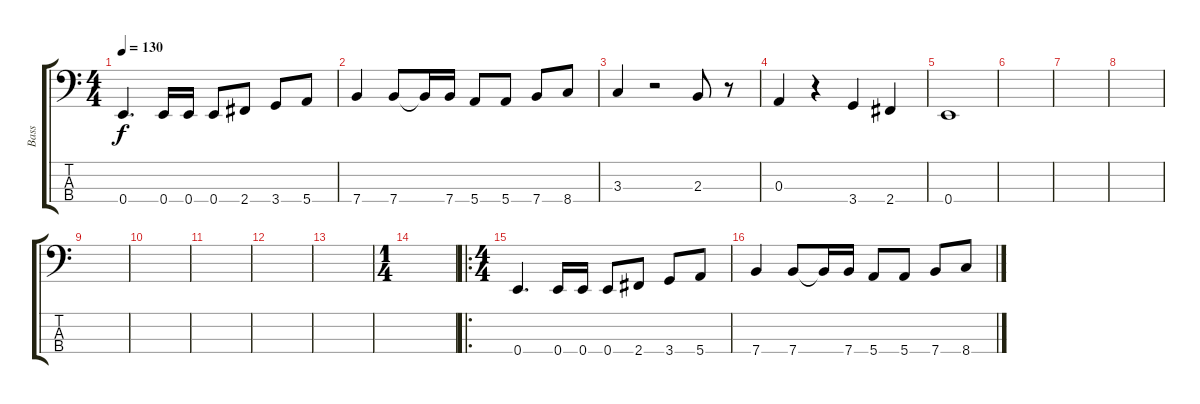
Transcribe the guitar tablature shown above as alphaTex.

\track ("Bass" "Bass") {instrument electricbassfinger}
\staff {score tabs}
\tuning (G2 D2 A1 E1) {hide}
\ts (4 4)
\tempo 130
\clef f4
\ks c
0.4.4{d dy f} 0.4.16 0.4.16 0.4.8 2.4.8 3.4.8 5.4.8 |
7.4.4 7.4.8 7.4{t}.16 7.4.16 5.4.8 5.4.8 7.4.8 8.4.8 |
3.3.4 r.2 2.3.8 r.8 |
0.3.4 r.4 3.4.4 2.4.4 |
0.4.1 |
|
|
|
|
|
|
|
|
\ts (1 4)
|
\ro
\ts (4 4)
0.4.4{d} 0.4.16 0.4.16 0.4.8 2.4.8 3.4.8 5.4.8 |
7.4.4 7.4.8 7.4{t}.16 7.4.16 5.4.8 5.4.8 7.4.8 8.4.8
